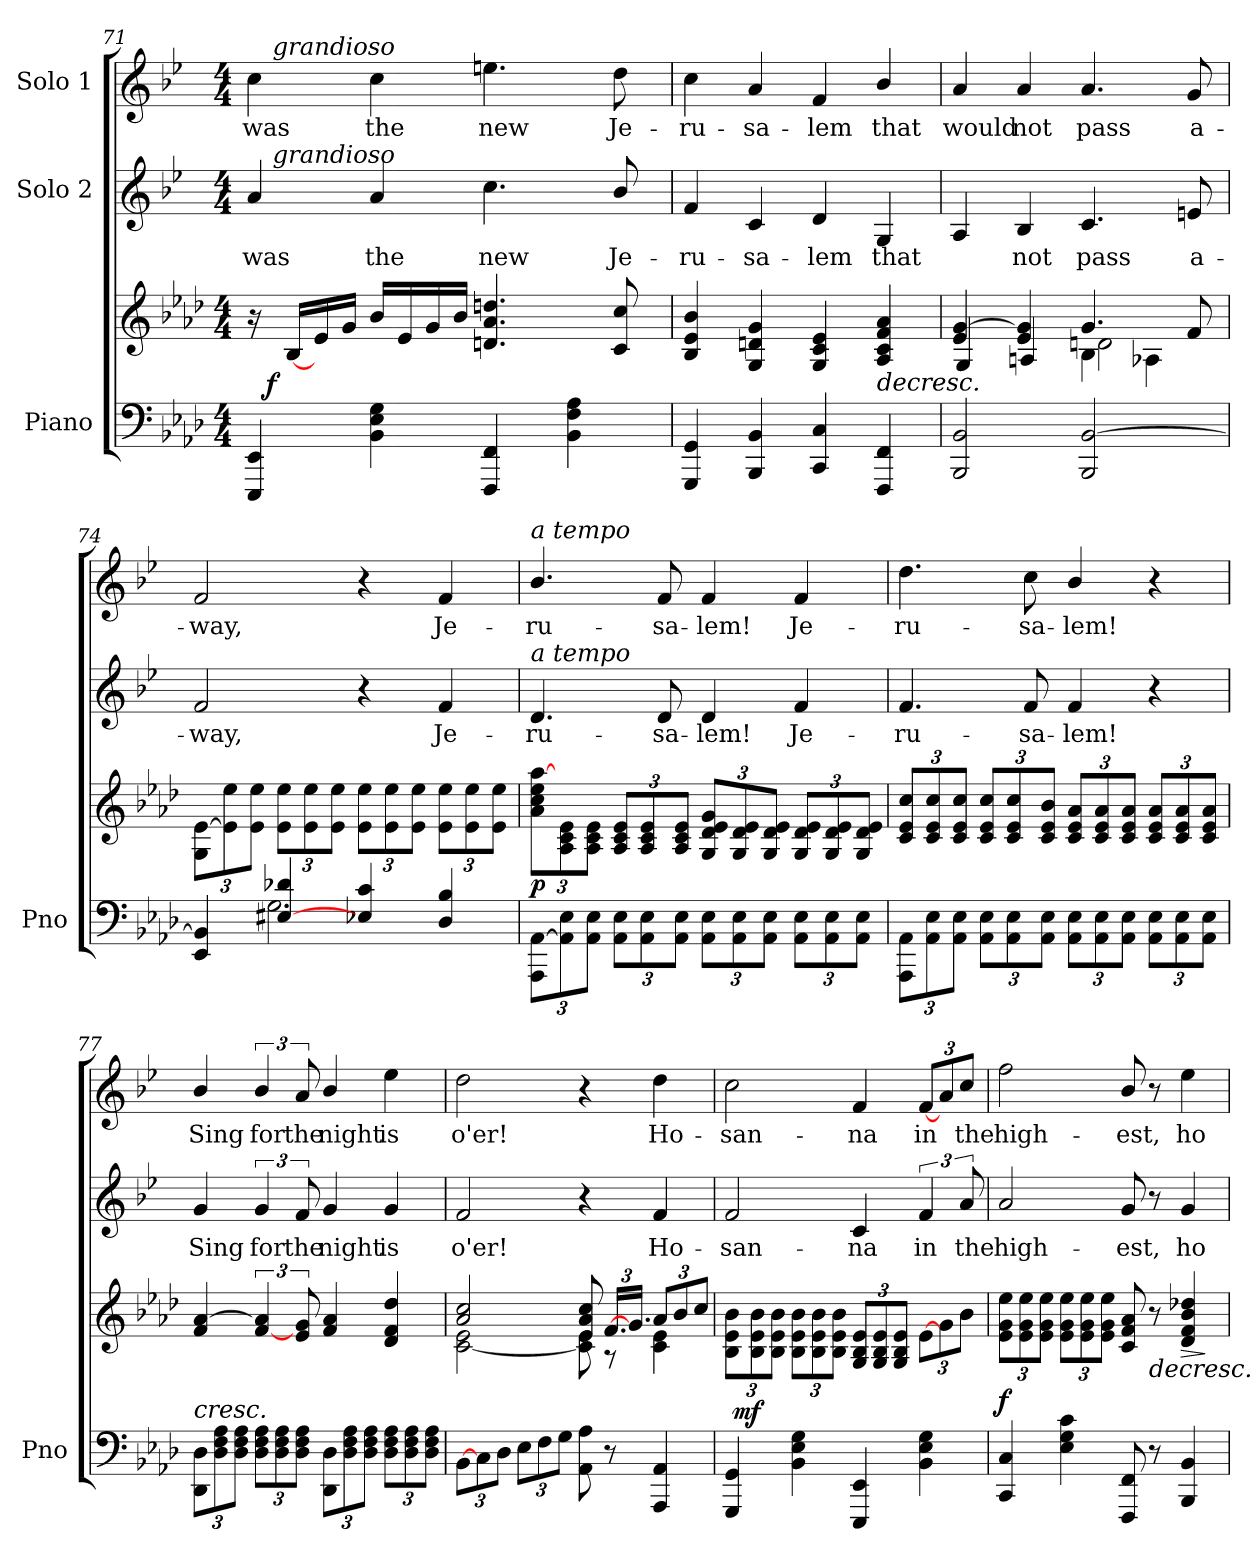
**kern	**kern	**dynam	**kern	**text	**kern	**text
*part3	*part3	*part3	*part2	*part2	*part1	*part1
*staff4	*staff3	*staff3/4	*staff2	*staff2	*staff1	*staff1
*I"Piano	*	*	*I"Solo 2	*	*I"Solo 1	*
*I'Pno	*	*	*	*	*	*
*clefF4	*clefG2	*	*clefG2	*	*clefG2	*
*	*	*	*ITrd1c2	*	*ITrd1c2	*
*k[b-e-a-d-]	*k[b-e-a-d-]	*	*k[b-e-a-d-]	*	*k[b-e-a-d-]	*
*A-:	*A-:	*	*A-:	*	*A-:	*
*M4/4	*M4/4	*	*M4/4	*	*M4/4	*
=71	=71	=71	=71	=71	=71	=71
*^	*	*	*^	*	*^	*
4EEE-/ 4EE-/	48..ryy	16r	.	4g/	24ryy	was	4b-\	24ryy	was
!	!	!	!LO:DY:a=2	!	!	!	!	!	!
.	3%2ryy	.	f	.	.	.	.	.	.
!	!	!	!	!	!	!	!	!LO:TX:a:i:t=grandioso	!
!	!	!	!	!	!LO:TX:a:i:t=grandioso	!	!	!	!
.	.	.	.	.	3%2ryy	.	.	3%2ryy	.
.	.	[16B-/LL	.	.	.	.	.	.	.
.	.	16e-/	.	.	.	.	.	.	.
.	.	16g/JJ	.	.	.	.	.	.	.
4BB-\ 4E-\ 4G\	.	16b-/LL	.	4g/	.	the	4b-\	.	the
.	.	16e-/	.	.	.	.	.	.	.
.	.	16g/	.	.	.	.	.	.	.
.	.	16b-/JJ	.	.	.	.	.	.	.
4FFF/ 4FF/	.	4.dn/ 4.a-/ 4.ddn/	.	4.b-\	.	new	4.ddn\	.	new
.	6ryy	.	.	.	.	.	.	.	.
.	.	.	.	.	6..ryy	.	.	6..ryy	.
4BB-\ 4F\ 4A-\	.	.	.	.	.	.	.	.	.
.	12ryy	.	.	.	.	.	.	.	.
.	.	8c/ 8cc/	.	8a-/	.	Je-	8cc\	.	Je-
.	24ryy	.	.	.	.	.	.	.	.
.	192ryy	.	.	.	.	.	.	.	.
*	*	*	*	*v	*v	*	*	*	*
*v	*v	*	*	*	*	*v	*v	*
!!LO:LB:g=z
=72	=72	=72	=72	=72	=72	=72
4GGG/ 4GG/	4B-/ 4e-/ 4b-/	.	4e-/	-ru-	4b-\	-ru-
4BBB-/ 4BB-/	4G/ 4dn/ 4g/	]	4B-/	-sa-	4g/	-sa-
4CC/ 4C/	4G/ 4c/ 4e-/	.	4c/	-lem	4e-/	-lem
!	!	!LO:HP:b	!	!	!	!
4FFF/ 4FF/	4A-/ 4c/ 4f/ 4a-/	>	4F/	that	4a-/	that
=73	=73	=73	=73	=73	=73	=73
*	*^	*	*	*	*	*
*	*	*^	*	*	*	*	*
2BBB-/ 2BB-/	4e-/ [>4g/	4G/	2ryy	.	4G/	.	4g/	would
.	4e-/ 4g/]	4An/	.	.	4A-/	not	4g/	not
2BBB-/ [2BB-/	4.g/	4B-\	2dn\	.	4.B-/	pass	4.g/	pass
.	.	4A-X\	.	.	.	.	.	.
.	8f/	.	.	.	8dn/	a-	8f/	a-
*	*v	*v	*v	*	*	*	*	*
=74	=74	=74	=74	=74	=74	=74
*^	*	*	*	*	*	*
4EE-/ 4BB-/]	4ryy	12G\ [12e-\L	.	2e-/	-way,	2e-/	-way,
.	.	12e-\] 12ee-\	.	.	.	.	.
.	.	12e-\ 12ee-\J	.	.	.	.	.
[>4E#/ 4d-X/	2.G\	12e-\ 12ee-\L	.	.	.	.	.
.	.	12e-\ 12ee-\	.	.	.	.	.
.	.	12e-\ 12ee-\J	.	.	.	.	.
4E-/ 4c/	.	12e-\ 12ee-\L	.	4r	.	4r	.
.	.	12e-\ 12ee-\	.	.	.	.	.
.	.	12e-\ 12ee-\J	.	.	.	.	.
4D-/ 4B-/	.	12e-\ 12ee-\L	.	4e-/	Je-	4e-/	Je-
.	.	12e-\ 12ee-\	.	.	.	.	.
.	.	12e-\ 12ee-\J	.	.	.	.	.
*v	*v	*	*	*	*	*	*
!!LO:PB:g=z
=75	=75	=75	=75	=75	=75	=75
!	!	!	!	!	!LO:TX:a:i:t=a tempo	!
!	!	!	!LO:TX:a:i:t=a tempo	!	!	!
!	!	!LO:DY:a=2	!	!	!	!
12AAA-\ [12AA-\L	12a-\ 12cc\ 12ee-\ [12aa-\L	p	4.c/	-ru-	4.a-/	-ru-
12AA-\] 12E-\	12A-\ 12c\ 12e-\	.	.	.	.	.
12AA-\ 12E-\J	12A-\ 12c\ 12e-\J	.	.	.	.	.
12AA-\ 12E-\L	12A-/ 12c/ 12e-/L	.	.	.	.	.
12AA-\ 12E-\	12A-/ 12c/ 12e-/	.	.	.	.	.
.	.	.	8c/	-sa-	8e-/	-sa-
12AA-\ 12E-\J	12A-/ 12c/ 12e-/J	.	.	.	.	.
12AA-\ 12E-\L	12G/ 12d-/ 12e-/ 12g/L	.	4c/	-lem!	4e-/	-lem!
12AA-\ 12E-\	12G/ 12d-/ 12e-/	.	.	.	.	.
12AA-\ 12E-\J	12G/ 12d-/ 12e-/J	.	.	.	.	.
12AA-\ 12E-\L	12G/ 12d-/ 12e-/L	.	4e-/	Je-	4e-/	Je-
12AA-\ 12E-\	12G/ 12d-/ 12e-/	.	.	.	.	.
12AA-\ 12E-\J	12G/ 12d-/ 12e-/J	.	.	.	.	.
=76	=76	=76	=76	=76	=76	=76
12AAA-\ 12AA-\L	12c/ 12e-/ 12cc/L	.	4.e-/	-ru-	4.cc\	-ru-
12AA-\ 12E-\	12c/ 12e-/ 12cc/	.	.	.	.	.
12AA-\ 12E-\J	12c/ 12e-/ 12cc/J	.	.	.	.	.
12AA-\ 12E-\L	12c/ 12e-/ 12cc/L	.	.	.	.	.
12AA-\ 12E-\	12c/ 12e-/ 12cc/	.	.	.	.	.
.	.	.	8e-/	-sa-	8b-\	-sa-
12AA-\ 12E-\J	12c/ 12e-/ 12b-/J	.	.	.	.	.
12AA-\ 12E-\L	12c/ 12e-/ 12a-/L	.	4e-/	-lem!	4a-/	-lem!
12AA-\ 12E-\	12c/ 12e-/ 12a-/	.	.	.	.	.
12AA-\ 12E-\J	12c/ 12e-/ 12a-/J	.	.	.	.	.
12AA-\ 12E-\L	12c/ 12e-/ 12a-/L	.	4r	.	4r	.
12AA-\ 12E-\	12c/ 12e-/ 12a-/	.	.	.	.	.
12AA-\ 12E-\J	12c/ 12e-/ 12a-/J	.	.	.	.	.
!!LO:LB:g=z
=77	=77	=77	=77	=77	=77	=77
!LO:TX:a:i:t=cresc.	!	!	!	!	!	!
12DD-\ 12D-\L	4f/ [4a-/	.	4f/	Sing	4a-/	Sing
12D-\ 12F\ 12A-\	.	.	.	.	.	.
12D-\ 12F\ 12A-\J	.	.	.	.	.	.
12D-\ 12F\ 12A-\L	[6f/ 6a-/]	.	6f/	for	6a-/	for
12D-\ 12F\ 12A-\	.	.	.	.	.	.
12D-\ 12F\ 12A-\J	12e-/ 12g/	.	12e-/	the	12g/	the
12DD-\ 12D-\L	4f/ 4a-/	.	4f/	night	4a-/	night
12D-\ 12F\ 12A-\	.	.	.	.	.	.
12D-\ 12F\ 12A-\J	.	.	.	.	.	.
12D-\ 12F\ 12A-\L	4d-/ 4f/ 4dd-/	.	4f/	is	4dd-\	is
12D-\ 12F\ 12A-\	.	.	.	.	.	.
12D-\ 12F\ 12A-\J	.	.	.	.	.	.
=78	=78	=78	=78	=78	=78	=78
*	*^	*	*	*	*	*
[12BB-\L	2a-/ 2cc/	[<2c\ 2e-\	.	2e-/	o'er!	2cc\	o'er!
12C\	.	.	.	.	.	.	.
12D-\J	.	.	.	.	.	.	.
12E-\L	.	.	.	.	.	.	.
12F\	.	.	.	.	.	.	.
12G\J	.	.	.	.	.	.	.
8AA-\ 8A-\	8e-/ 8a-/ 8cc/	8c\] 8e-\	.	4r	.	4r	.
8r	[>24.f/L	8rA	.	.	.	.	.
.	24.g/J	.	.	.	.	.	.
4AAA-/ 4AA-/	12a-/L	4c\ 4e-\	.	4e-/	Ho-	4cc\	Ho-
.	12b-/	.	.	.	.	.	.
.	12cc/J	.	.	.	.	.	.
*	*v	*v	*	*	*	*	*
=79	=79	=79	=79	=79	=79	=79
*^	*	*	*	*	*	*
4GGG/ 4GG/	48ryy	12B-\ 12e-\ 12b-\L	.	2e-/	-san-	2b-\	-san-
!	!	!	!LO:DY:a=2	!	!	!	!
.	3%2ryy	.	mf	.	.	.	.
.	.	12B-\ 12e-\ 12b-\	.	.	.	.	.
.	.	12B-\ 12e-\ 12b-\J	.	.	.	.	.
4BB-\ 4E-\ 4G\	.	12B-\ 12e-\ 12b-\L	.	.	.	.	.
.	.	12B-\ 12e-\ 12b-\	.	.	.	.	.
.	.	12B-\ 12e-\ 12b-\J	.	.	.	.	.
4EEE-/ 4EE-/	.	12G/ 12B-/ 12e-/L	.	4B-/	-na	4e-/	-na
.	.	12G/ 12B-/ 12e-/	.	.	.	.	.
.	.	12G/ 12B-/ 12e-/J	.	.	.	.	.
.	6...ryy	.	.	.	.	.	.
4BB-\ 4E-\ 4G\	.	[12e-\L	.	6e-/	in	[12e-/L	in
.	.	12g\	.	.	.	12g/	.
.	.	12b-\J	.	12g/	the	12b-/J	the
!!LO:LB:g=z
=80	=80	=80	=80	=80	=80	=80	=80
!	!	!	!LO:DY:a=2	!	!	!	!
*v	*v	*	*	*	*	*	*
4CC/ 4C/	12e-\ 12g\ 12ee-\L	f	2g/	high-	2ee-\	high-
.	12e-\ 12g\ 12ee-\	.	.	.	.	.
.	12e-\ 12g\ 12ee-\J	.	.	.	.	.
4E-\ 4G\ 4c\	12e-\ 12g\ 12ee-\L	]	.	.	.	.
.	12e-\ 12g\ 12ee-\	.	.	.	.	.
.	12e-\ 12g\ 12ee-\J	.	.	.	.	.
8FFF/ 8FF/	8c/ 8f/ 8a-/	.	8f/	-est,	8a-/	-est,
!	!	!LO:HP:b	!	!	!	!
8r	8r	>	8r	.	8r	.
!	!	!LO:HP:b	!	!	!	!
4BBB-/ 4BB-/	4d-/ 4f/ 4b-/ 4dd-X/	>	4f/	ho-	4dd-\	ho-
.	.	]	.	.	.	.
=	=	=	=	=	=	=
*-	*-	*-	*-	*-	*-	*-
